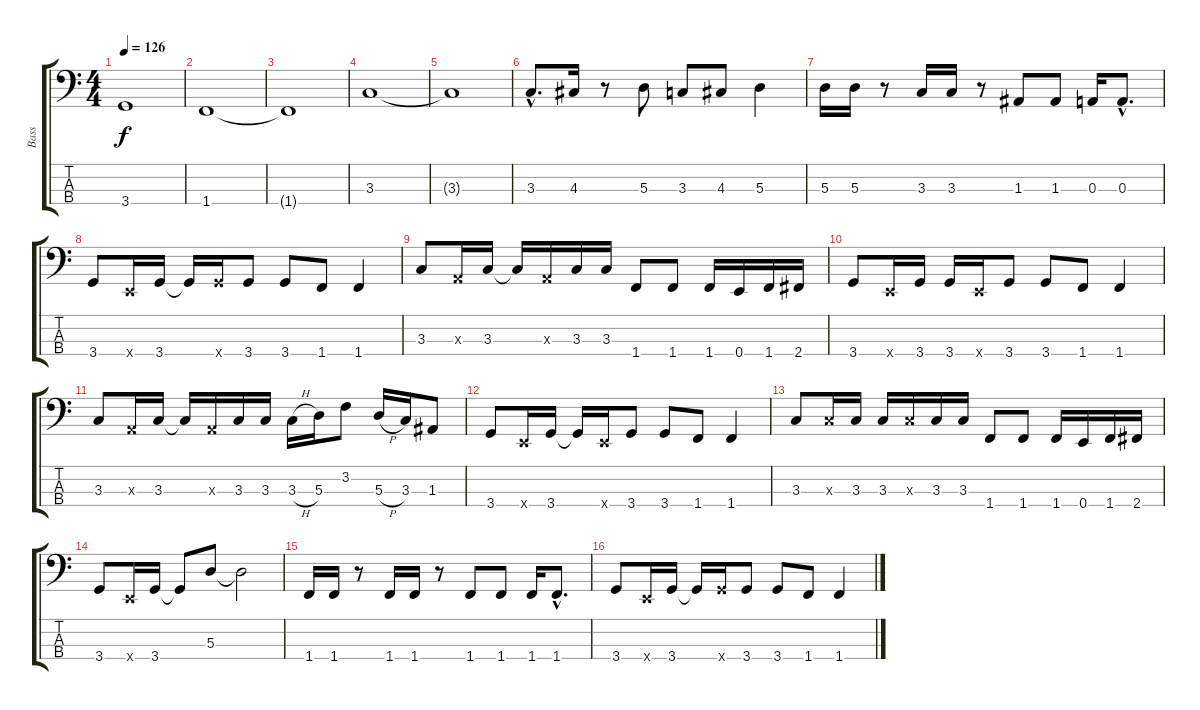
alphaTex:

\track ("Bass" "Bass") {instrument electricbassfinger}
\staff {score tabs}
\tuning (G2 D2 A1 E1) {hide}
\ts (4 4)
\tempo 126
\clef f4
\ks c
3.4{t}.1{dy f} |
1.4.1 |
1.4{t}.1 |
3.3.1 |
3.3{t}.1 |
3.3{hac}.8{d} 4.3.16 r.8 5.3.8 3.3.8 4.3.8 5.3.4 |
5.3.16 5.3.16 r.8 3.3.16 3.3.16 r.8 1.3.8 1.3.8 0.3.16 0.3{hac}.8{d} |
3.4.8 0.4{x}.16 3.4.16 3.4{t}.16 3.4{x}.16 3.4.8 3.4.8 1.4.8 1.4.4 |
3.3.8 0.3{x}.16 3.3.16 3.3{t}.16 0.3{x}.16 3.3.16 3.3.16 1.4.8 1.4.8 1.4.16 0.4.16 1.4.16 2.4.16 |
3.4.8 0.4{x}.16 3.4.16 3.4.16 0.4{x}.16 3.4.8 3.4.8 1.4.8 1.4.4 |
3.3.8 0.3{x}.16 3.3.16 3.3{t}.16 0.3{x}.16 3.3.16 3.3.16 3.3{h}.16 5.3.16 3.2.8 5.3{h}.16 3.3.16 1.3.8 |
3.4.8 0.4{x}.16 3.4.16 3.4{t}.16 0.4{x}.16 3.4.8 3.4.8 1.4.8 1.4.4 |
3.3.8 3.3{x}.16 3.3.16 3.3.16 3.3{x}.16 3.3.16 3.3.16 1.4.8 1.4.8 1.4.16 0.4.16 1.4.16 2.4.16 |
3.4.8 0.4{x}.16 3.4.16 3.4{t}.8 5.3.8 5.3{t}.2 |
1.4.16 1.4.16 r.8 1.4.16 1.4.16 r.8 1.4.8 1.4.8 1.4.16 1.4{hac}.8{d} |
3.4.8 0.4{x}.16 3.4.16 3.4{t}.16 3.4{x}.16 3.4.8 3.4.8 1.4.8 1.4.4
